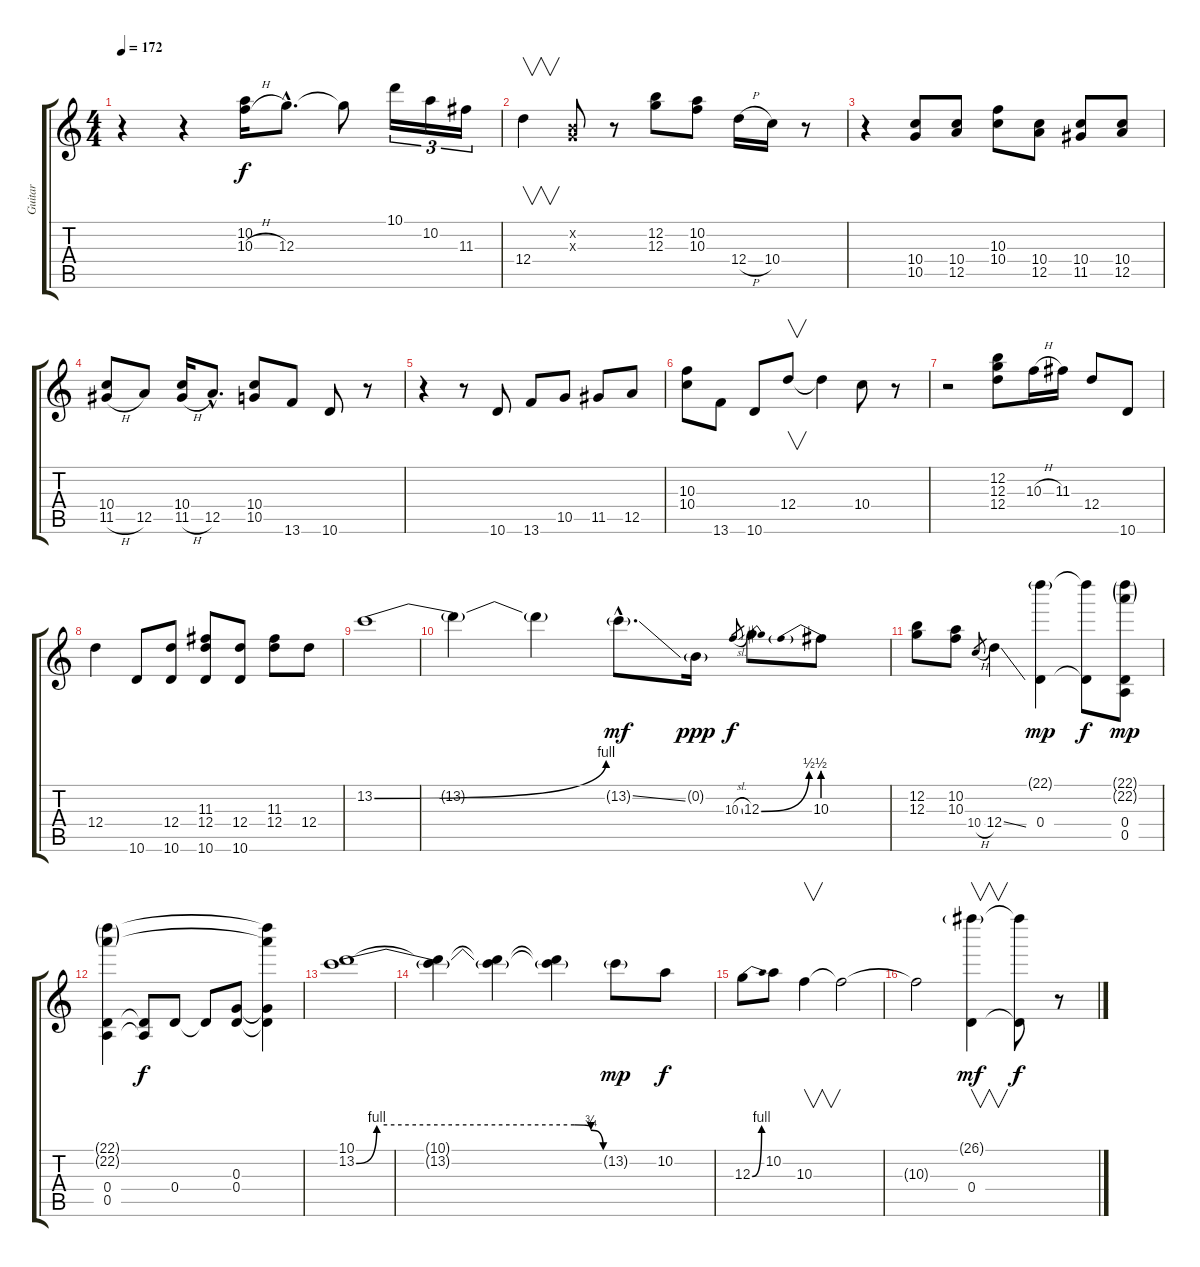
\track ("Guitar" "Guitar") {instrument overdrivenguitar}
\staff {score tabs}
\tuning (E4 B3 G3 D3 A2 E2) {hide}
\ts (4 4)
\tempo 172
\clef g2
\ks c
r.4{dy f} r.4 (10.2 10.3{h}).16 12.3{hac}.8{d} 12.3{t}.8 10.1.16{tu (3 2)} 10.2.16{tu (3 2)} 11.3.16{tu (3 2)} |
12.4.4{v} (0.2{x} 0.3{x}).8 r.8 (12.2 12.3).8 (10.2 10.3).8 12.4{h}.16 10.4.16 r.8 |
r.4 (10.4 10.5).8 (10.4 12.5).8 (10.3 10.4).8 (10.4 12.5).8 (10.4 11.5).8 (10.4 12.5).8 |
(10.4 11.5{h}).8 12.5.8 (10.4 11.5{h}).16 12.5{hac}.8{d} (10.4 10.5).8 13.6.8 10.6.8 r.8 |
r.4 r.8 10.6.8 13.6.8 10.5.8 11.5.8 12.5.8 |
(10.3 10.4).8 13.6.8 10.6.8 12.4.8{v} 12.4{t}.4 10.4.8 r.8 |
r.2 (12.2 12.3 12.4).8 10.3{h}.16 11.3.16 12.4.8 10.6.8 |
12.4.4 10.6.8 (12.4 10.6).8 (11.3 12.4 10.6).8 (12.4 10.6).8 (11.3 12.4).8 12.4.8 |
13.2{be (bend 0 0 60 4)}.1 |
13.2{t}.4 13.2{t}.4 13.2{ss g hac}.8{d dy mf} 0.2{g}.16{dy ppp} 10.3{sl}.8{gr dy f} 12.3{be (bend 0 0 60 2)}.8 10.3{be (prebend 0 2 60 2)}.8 |
(12.2 12.3).8 (10.2 10.3).8 10.4{h}.8{gr} 12.4{ss}.4 (22.1{g} 0.4).4{dy mp} (22.1{t} 0.4{t}).8{dy f} (22.1{g} 22.2{g} 0.4 0.5).8{dy mp} |
(22.1{g} 22.2{g} 0.4 0.5).4 (0.4{t} 0.5{t}).8{dy f} 0.4.8 0.4{t}.8 (0.3 0.4).8 (22.1{t} 22.2{t} 0.3{t} 0.4{t}).4 |
(10.1 13.2{be (custom 0 0 5 4 53 4 57 3 60 0)}).1 |
(10.1{t} 13.2{t}).4 (10.1{t} 13.2{t}).4 (10.1{t} 13.2{t}).4 13.2{g}.8{dy mp} 10.2.8{dy f} |
12.3{be (bend 0 0 60 4)}.8 10.2.8 10.3.4{v} 10.3{t}.2 |
10.3{t}.2 (26.1{g} 0.4).4{v dy mf} (26.1{t} 0.4{t}).8{dy f} r.8
